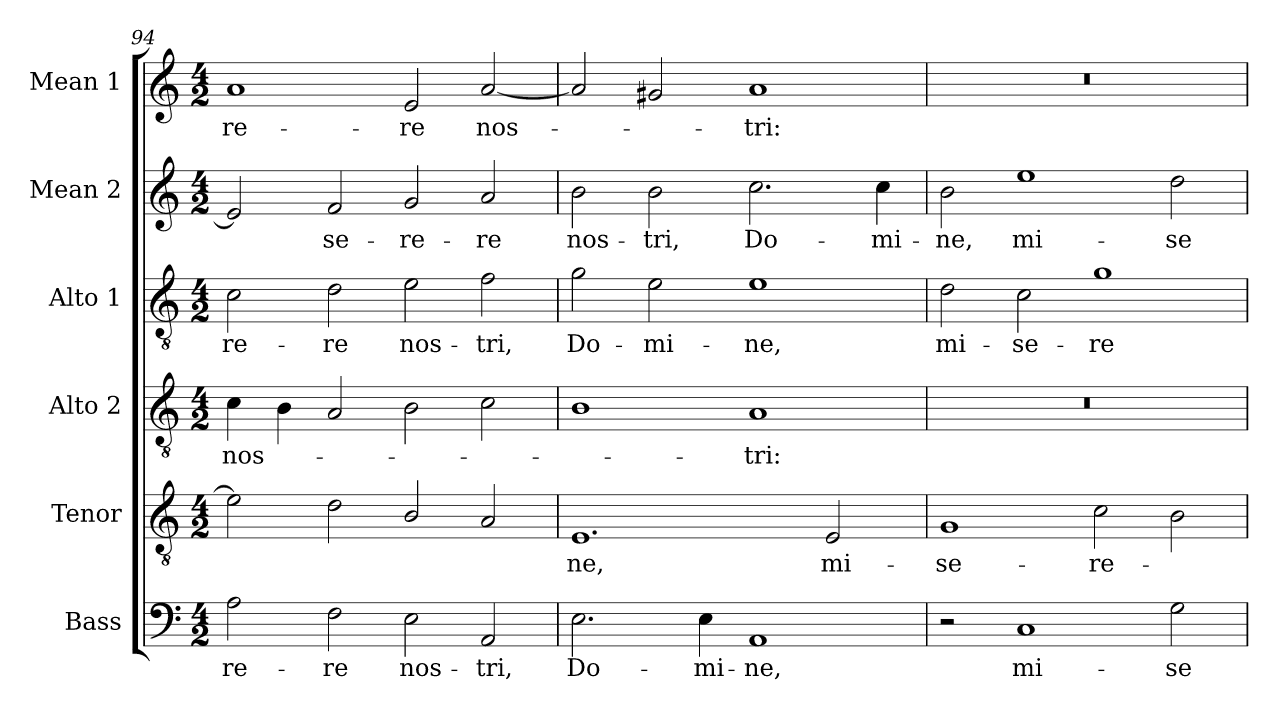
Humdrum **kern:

**kern	**text	**kern	**text	**kern	**text	**kern	**text	**kern	**text	**kern	**text
*part6	*part6	*part5	*part5	*part4	*part4	*part3	*part3	*part2	*part2	*part1	*part1
*staff6	*staff6	*staff5	*staff5	*staff4	*staff4	*staff3	*staff3	*staff2	*staff2	*staff1	*staff1
*I"Bass	*	*I"Tenor	*	*I"Alto 2	*	*I"Alto 1	*	*I"Mean 2	*	*I"Mean 1	*
*I'B.	*	*I'T.	*	*I'A2.	*	*I'A1	*	*I'M2.	*	*I'M1.	*
*clefF4	*	*clefGv2	*	*clefGv2	*	*clefGv2	*	*clefG2	*	*clefG2	*
*	*	*ITrd7c12	*	*ITrd7c12	*	*ITrd7c12	*	*	*	*	*
*k[]	*	*k[]	*	*k[]	*	*k[]	*	*k[]	*	*k[]	*
*a:	*	*a:	*	*a:	*	*a:	*	*a:	*	*a:	*
*M4/2	*	*M4/2	*	*M4/2	*	*M4/2	*	*M4/2	*	*M4/2	*
=94	=94	=94	=94	=94	=94	=94	=94	=94	=94	=94	=94
!	!LO:LY:b:color=#000000	!	!	!	!	!	!	!	!	!	!
!	!	!	!	!	!LO:LY:b:color=#000000	!	!	!	!	!	!
!	!	!	!	!	!	!	!LO:LY:b:color=#000000	!	!	!	!
!	!	!	!	!	!	!	!	!	!	!	!LO:LY:b:color=#000000
2Ai\	-re-	2Ei\]	.	4Ci\	nos-	2Ci\	-re-	2ei/]	.	1ai	-re-
.	.	.	.	4BBi\	.	.	.	.	.	.	.
!	!LO:LY:b:color=#000000	!	!	!	!	!	!	!	!	!	!
!	!	!	!	!	!	!	!LO:LY:b:color=#000000	!	!	!	!
!	!	!	!	!	!	!	!	!	!LO:LY:b:color=#000000	!	!
2Fi\	-re	2Di\	.	2AAi/	.	2Di\	-re	2fi/	-se-	.	.
!	!LO:LY:b:color=#000000	!	!	!	!	!	!	!	!	!	!
!	!	!	!	!	!	!	!LO:LY:b:color=#000000	!	!	!	!
!	!	!	!	!	!	!	!	!	!LO:LY:b:color=#000000	!	!
!	!	!	!	!	!	!	!	!	!	!	!LO:LY:b:color=#000000
2Ei\	nos-	2BBi/	.	2BBi\	.	2Ei\	nos-	2gi/	-re-	2ei/	-re
!	!LO:LY:b:color=#000000	!	!	!	!	!	!	!	!	!	!
!	!	!	!	!	!	!	!LO:LY:b:color=#000000	!	!	!	!
!	!	!	!	!	!	!	!	!	!LO:LY:b:color=#000000	!	!
!	!	!	!	!	!	!	!	!	!	!	!LO:LY:b:color=#000000
2AAi/	-tri,	2AAi/	.	2Ci\	.	2Fi\	-tri,	2ai/	-re	[<2ai/	nos-
=95	=95	=95	=95	=95	=95	=95	=95	=95	=95	=95	=95
!	!LO:LY:b:color=#000000	!	!	!	!	!	!	!	!	!	!
!	!	!	!LO:LY:b:color=#000000	!	!	!	!	!	!	!	!
!	!	!	!	!	!	!	!LO:LY:b:color=#000000	!	!	!	!
!	!	!	!	!	!	!	!	!	!LO:LY:b:color=#000000	!	!
2.Ei\	Do-	1.EEi	-ne,	1BBi	.	2Gi\	Do-	2bi\	nos-	2ai/]	.
!	!	!	!	!	!	!	!LO:LY:b:color=#000000	!	!	!	!
!	!	!	!	!	!	!	!	!	!LO:LY:b:color=#000000	!	!
.	.	.	.	.	.	2Ei\	-mi-	2bi\	-tri,	2g#Xi/	.
!	!LO:LY:b:color=#000000	!	!	!	!	!	!	!	!	!	!
4Ei\	-mi-	.	.	.	.	.	.	.	.	.	.
!	!LO:LY:b:color=#000000	!	!	!	!	!	!	!	!	!	!
!	!	!	!	!	!LO:LY:b:color=#000000	!	!	!	!	!	!
!	!	!	!	!	!	!	!LO:LY:b:color=#000000	!	!	!	!
!	!	!	!	!	!	!	!	!	!LO:LY:b:color=#000000	!	!
!	!	!	!	!	!	!	!	!	!	!	!LO:LY:b:color=#000000
1AAi	-ne,	.	.	1AAi	-tri:	1Ei	-ne,	2.cci\	Do-	1ai	-tri:
!	!	!	!LO:LY:b:color=#000000	!	!	!	!	!	!	!	!
.	.	2EEi/	mi-	.	.	.	.	.	.	.	.
!	!	!	!	!	!	!	!	!	!LO:LY:b:color=#000000	!	!
.	.	.	.	.	.	.	.	4cci\	-mi-	.	.
!!LO:LB:g=z
=96	=96	=96	=96	=96	=96	=96	=96	=96	=96	=96	=96
!	!	!	!LO:LY:b:color=#000000	!LO:N:vis=1	!	!	!	!	!	!	!
!	!	!	!	!	!	!	!LO:LY:b:color=#000000	!	!	!	!
!	!	!	!	!	!	!	!	!	!LO:LY:b:color=#000000	!LO:N:vis=1	!
2r	.	1GGi	-se-	0r	.	2Di\	mi-	2bi\	-ne,	0r	.
!	!LO:LY:b:color=#000000	!	!	!	!	!	!	!	!	!	!
!	!	!	!	!	!	!	!LO:LY:b:color=#000000	!	!	!	!
!	!	!	!	!	!	!	!	!	!LO:LY:b:color=#000000	!	!
1Ci	mi-	.	.	.	.	2Ci\	-se-	1eei	mi-	.	.
!	!	!	!LO:LY:b:color=#000000	!	!	!	!	!	!	!	!
!	!	!	!	!	!	!	!LO:LY:b:color=#000000	!	!	!	!
.	.	2Ci\	-re-	.	.	1Gi	-re-	.	.	.	.
!	!LO:LY:b:color=#000000	!	!	!	!	!	!	!	!	!	!
!	!	!	!	!	!	!	!	!	!LO:LY:b:color=#000000	!	!
2Gi\	-se-	2BBi\	.	.	.	.	.	2ddi\	-se-	.	.
=	=	=	=	=	=	=	=	=	=	=	=
*-	*-	*-	*-	*-	*-	*-	*-	*-	*-	*-	*-
